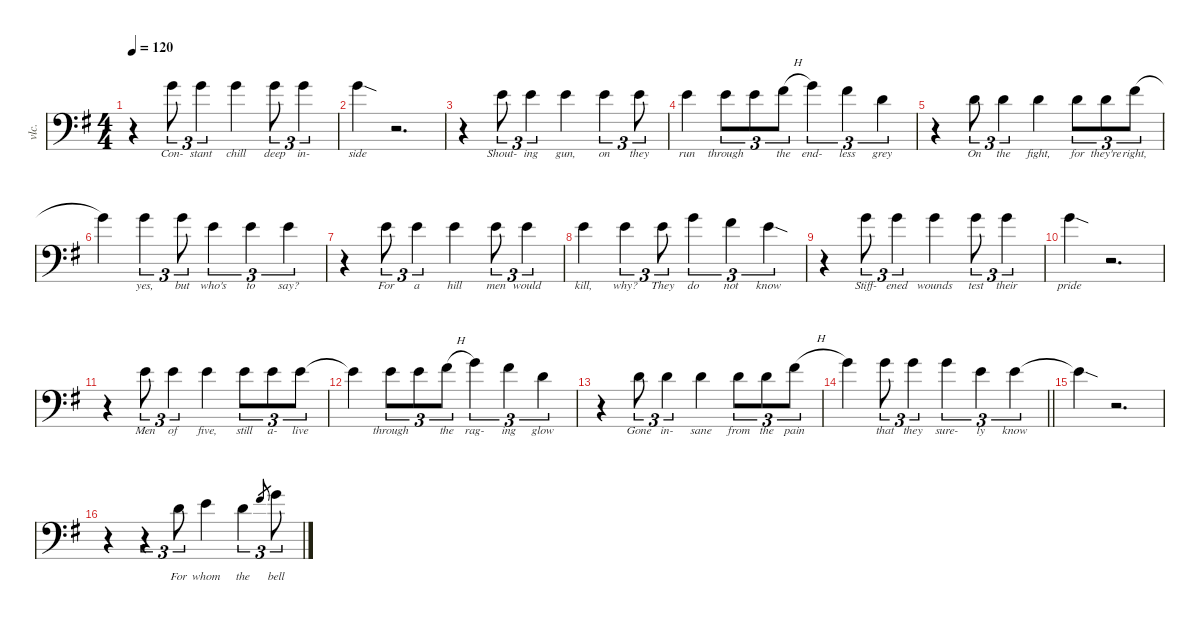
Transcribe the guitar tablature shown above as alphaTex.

\defaultSystemsLayout 4
\hideDynamics
\bracketExtendMode nobrackets
\otherSystemsTrackNameOrientation horizontal
\track ("Voz" "vlc.") {defaultSystemsLayout 16 instrument cello}
\staff {score}
\tuning (E4 B3 G3 D3 A2 E2)
\ts (4 4)
\tempo 120
\clef f4
\ks g
r.4{dy f beam Down} 3.1{acc forcenatural}.8{tu (3 2) lyrics (0 "Con-") lyrics (1 "") lyrics (2 "") lyrics (3 "") lyrics (4 "") beam Down} 3.1{acc forcenatural}.4{tu (3 2) lyrics (0 "stant") lyrics (1 "") lyrics (2 "") lyrics (3 "") lyrics (4 "") beam Down} 3.1{acc forcenatural}.4{lyrics (0 "chill") lyrics (1 "") lyrics (2 "") lyrics (3 "") lyrics (4 "") beam Down} 3.1{acc forcenatural}.8{tu (3 2) lyrics (0 "deep") lyrics (1 "") lyrics (2 "") lyrics (3 "") lyrics (4 "") beam Down} 3.1{acc forcenatural}.4{tu (3 2) lyrics (0 "in-") lyrics (1 "") lyrics (2 "") lyrics (3 "") lyrics (4 "") beam Down} |
3.1{sod acc forcenatural}.4{lyrics (0 "side") lyrics (1 "") lyrics (2 "") lyrics (3 "") lyrics (4 "") beam Down} r.2{d beam Down} |
r.4{beam Down} 0.1{acc forcenatural}.8{tu (3 2) lyrics (0 "Shout-") lyrics (1 "") lyrics (2 "") lyrics (3 "") lyrics (4 "") beam Down} 0.1{acc forcenatural}.4{tu (3 2) lyrics (0 "ing") lyrics (1 "") lyrics (2 "") lyrics (3 "") lyrics (4 "") beam Down} 0.1{acc forcenatural}.4{lyrics (0 "gun,") lyrics (1 "") lyrics (2 "") lyrics (3 "") lyrics (4 "") beam Down} 0.1{acc forcenatural}.4{tu (3 2) lyrics (0 "on") lyrics (1 "") lyrics (2 "") lyrics (3 "") lyrics (4 "") beam Down} 0.1{acc forcenatural}.8{tu (3 2) lyrics (0 "they") lyrics (1 "") lyrics (2 "") lyrics (3 "") lyrics (4 "") beam Down} |
0.1{acc forcenatural}.4{lyrics (0 "run") lyrics (1 "") lyrics (2 "") lyrics (3 "") lyrics (4 "") beam Down} 0.1{acc forcenatural}.8{tu (3 2) lyrics (0 "through") lyrics (1 "") lyrics (2 "") lyrics (3 "") lyrics (4 "") beam Down} 0.1{acc forcenatural}.8{tu (3 2) beam Down} 2.1{h acc #}.8{tu (3 2) lyrics (0 "the") lyrics (1 "") lyrics (2 "") lyrics (3 "") lyrics (4 "") beam Down} 3.1{acc forcenatural}.4{tu (3 2) lyrics (0 "end-") lyrics (1 "") lyrics (2 "") lyrics (3 "") lyrics (4 "") beam Down} 2.1{acc #}.4{tu (3 2) lyrics (0 "less") lyrics (1 "") lyrics (2 "") lyrics (3 "") lyrics (4 "") beam Down} 3.2{acc forcenatural}.4{tu (3 2) lyrics (0 "grey") lyrics (1 "") lyrics (2 "") lyrics (3 "") lyrics (4 "") beam Down} |
r.4{beam Down} 3.2{acc forcenatural}.8{tu (3 2) lyrics (0 "On") lyrics (1 "") lyrics (2 "") lyrics (3 "") lyrics (4 "") beam Down} 3.2{acc forcenatural}.4{tu (3 2) lyrics (0 "the") lyrics (1 "") lyrics (2 "") lyrics (3 "") lyrics (4 "") beam Down} 3.2{acc forcenatural}.4{lyrics (0 "fight,") lyrics (1 "") lyrics (2 "") lyrics (3 "") lyrics (4 "") beam Down} 3.2{acc forcenatural}.8{tu (3 2) lyrics (0 "for") lyrics (1 "") lyrics (2 "") lyrics (3 "") lyrics (4 "") beam Down} 3.2{acc forcenatural}.8{tu (3 2) lyrics (0 "they're") lyrics (1 "") lyrics (2 "") lyrics (3 "") lyrics (4 "") beam Down} 2.1{h acc #}.8{tu (3 2) lyrics (0 "right,") lyrics (1 "") lyrics (2 "") lyrics (3 "") lyrics (4 "") beam Down} |
3.1{acc forcenatural}.4{beam Down} 3.1{acc forcenatural}.4{tu (3 2) lyrics (0 "yes,") lyrics (1 "") lyrics (2 "") lyrics (3 "") lyrics (4 "") beam Down} 3.1{acc forcenatural}.8{tu (3 2) lyrics (0 "but") lyrics (1 "") lyrics (2 "") lyrics (3 "") lyrics (4 "") beam Down} 0.1{acc forcenatural}.4{tu (3 2) lyrics (0 "who's") lyrics (1 "") lyrics (2 "") lyrics (3 "") lyrics (4 "") beam Down} 0.1{acc forcenatural}.4{tu (3 2) lyrics (0 "to") lyrics (1 "") lyrics (2 "") lyrics (3 "") lyrics (4 "") beam Down} 0.1{acc forcenatural}.4{tu (3 2) lyrics (0 "say?") lyrics (1 "") lyrics (2 "") lyrics (3 "") lyrics (4 "") beam Down} |
r.4{beam Down} 0.1{acc forcenatural}.8{tu (3 2) lyrics (0 "For") lyrics (1 "") lyrics (2 "") lyrics (3 "") lyrics (4 "") beam Down} 0.1{acc forcenatural}.4{tu (3 2) lyrics (0 "a") lyrics (1 "") lyrics (2 "") lyrics (3 "") lyrics (4 "") beam Down} 0.1{acc forcenatural}.4{lyrics (0 "hill") lyrics (1 "") lyrics (2 "") lyrics (3 "") lyrics (4 "") beam Down} 0.1{acc forcenatural}.8{tu (3 2) lyrics (0 "men") lyrics (1 "") lyrics (2 "") lyrics (3 "") lyrics (4 "") beam Down} 0.1{acc forcenatural}.4{tu (3 2) lyrics (0 "would") lyrics (1 "") lyrics (2 "") lyrics (3 "") lyrics (4 "") beam Down} |
5.2{acc forcenatural}.4{lyrics (0 "kill,") lyrics (1 "") lyrics (2 "") lyrics (3 "") lyrics (4 "") beam Down} 0.1{acc forcenatural}.4{tu (3 2) lyrics (0 "why?") lyrics (1 "") lyrics (2 "") lyrics (3 "") lyrics (4 "") beam Down} 0.1{acc forcenatural}.8{tu (3 2) lyrics (0 "They") lyrics (1 "") lyrics (2 "") lyrics (3 "") lyrics (4 "") beam Down} 3.1{acc forcenatural}.4{tu (3 2) lyrics (0 "do") lyrics (1 "") lyrics (2 "") lyrics (3 "") lyrics (4 "") beam Down} 2.1{acc #}.4{tu (3 2) lyrics (0 "not") lyrics (1 "") lyrics (2 "") lyrics (3 "") lyrics (4 "") beam Down} 0.1{sod acc forcenatural}.4{tu (3 2) lyrics (0 "know") lyrics (1 "") lyrics (2 "") lyrics (3 "") lyrics (4 "") beam Down} |
r.4{beam Down} 3.1{acc forcenatural}.8{tu (3 2) lyrics (0 "Stiff-") lyrics (1 "") lyrics (2 "") lyrics (3 "") lyrics (4 "") beam Down} 3.1{acc forcenatural}.4{tu (3 2) lyrics (0 "ened") lyrics (1 "") lyrics (2 "") lyrics (3 "") lyrics (4 "") beam Down} 3.1{acc forcenatural}.4{lyrics (0 "wounds") lyrics (1 "") lyrics (2 "") lyrics (3 "") lyrics (4 "") beam Down} 3.1{acc forcenatural}.8{tu (3 2) lyrics (0 "test") lyrics (1 "") lyrics (2 "") lyrics (3 "") lyrics (4 "") beam Down} 3.1{acc forcenatural}.4{tu (3 2) lyrics (0 "their") lyrics (1 "") lyrics (2 "") lyrics (3 "") lyrics (4 "") beam Down} |
3.1{sod acc forcenatural}.4{lyrics (0 "pride") lyrics (1 "") lyrics (2 "") lyrics (3 "") lyrics (4 "") beam Down} r.2{d beam Down} |
r.4{beam Down} 0.1{acc forcenatural}.8{tu (3 2) lyrics (0 "Men") lyrics (1 "") lyrics (2 "") lyrics (3 "") lyrics (4 "") beam Down} 0.1{acc forcenatural}.4{tu (3 2) lyrics (0 "of") lyrics (1 "") lyrics (2 "") lyrics (3 "") lyrics (4 "") beam Down} 0.1{acc forcenatural}.4{lyrics (0 "five,") lyrics (1 "") lyrics (2 "") lyrics (3 "") lyrics (4 "") beam Down} 0.1{acc forcenatural}.8{tu (3 2) lyrics (0 "still") lyrics (1 "") lyrics (2 "") lyrics (3 "") lyrics (4 "") beam Down} 0.1{acc forcenatural}.8{tu (3 2) lyrics (0 "a-") lyrics (1 "") lyrics (2 "") lyrics (3 "") lyrics (4 "") beam Down} 0.1{acc forcenatural}.8{tu (3 2) lyrics (0 "live") lyrics (1 "") lyrics (2 "") lyrics (3 "") lyrics (4 "") beam Down} |
0.1{t acc forcenatural}.4{beam Down} 0.1{acc forcenatural}.8{tu (3 2) lyrics (0 "through") lyrics (1 "") lyrics (2 "") lyrics (3 "") lyrics (4 "") beam Down} 0.1{acc forcenatural}.8{tu (3 2) beam Down} 2.1{h acc #}.8{tu (3 2) lyrics (0 "the") lyrics (1 "") lyrics (2 "") lyrics (3 "") lyrics (4 "") beam Down} 3.1{acc forcenatural}.4{tu (3 2) lyrics (0 "rag-") lyrics (1 "") lyrics (2 "") lyrics (3 "") lyrics (4 "") beam Down} 2.1{acc #}.4{tu (3 2) lyrics (0 "ing") lyrics (1 "") lyrics (2 "") lyrics (3 "") lyrics (4 "") beam Down} 3.2{acc forcenatural}.4{tu (3 2) lyrics (0 "glow") lyrics (1 "") lyrics (2 "") lyrics (3 "") lyrics (4 "") beam Down} |
r.4{beam Down} 3.2{acc forcenatural}.8{tu (3 2) lyrics (0 "Gone") lyrics (1 "") lyrics (2 "") lyrics (3 "") lyrics (4 "") beam Down} 3.2{acc forcenatural}.4{tu (3 2) lyrics (0 "in-") lyrics (1 "") lyrics (2 "") lyrics (3 "") lyrics (4 "") beam Down} 3.2{acc forcenatural}.4{lyrics (0 "sane") lyrics (1 "") lyrics (2 "") lyrics (3 "") lyrics (4 "") beam Down} 3.2{acc forcenatural}.8{tu (3 2) lyrics (0 "from") lyrics (1 "") lyrics (2 "") lyrics (3 "") lyrics (4 "") beam Down} 3.2{acc forcenatural}.8{tu (3 2) lyrics (0 "the") lyrics (1 "") lyrics (2 "") lyrics (3 "") lyrics (4 "") beam Down} 2.1{h acc #}.8{tu (3 2) lyrics (0 "pain") lyrics (1 "") lyrics (2 "") lyrics (3 "") lyrics (4 "") beam Down} |
\barLineRight lightlight
3.1{acc forcenatural}.4{beam Down} 3.1{acc forcenatural}.8{tu (3 2) lyrics (0 "that") lyrics (1 "") lyrics (2 "") lyrics (3 "") lyrics (4 "") beam Down} 3.1{acc forcenatural}.4{tu (3 2) lyrics (0 "they") lyrics (1 "") lyrics (2 "") lyrics (3 "") lyrics (4 "") beam Down} 3.1{acc forcenatural}.4{tu (3 2) lyrics (0 "sure-") lyrics (1 "") lyrics (2 "") lyrics (3 "") lyrics (4 "") beam Down} 0.1{acc forcenatural}.4{tu (3 2) lyrics (0 "ly") lyrics (1 "") lyrics (2 "") lyrics (3 "") lyrics (4 "") beam Down} 0.1{acc forcenatural}.4{tu (3 2) lyrics (0 "know") lyrics (1 "") lyrics (2 "") lyrics (3 "") lyrics (4 "") beam Down} |
0.1{sod t acc forcenatural}.4{beam Down} r.2{d beam Down} |
r.4{beam Down} r.4{tu (3 2) beam Down} 3.2{acc forcenatural}.8{tu (3 2) lyrics (0 "For") lyrics (1 "") lyrics (2 "") lyrics (3 "") lyrics (4 "") beam Down} 0.1{acc forcenatural}.4{lyrics (0 "whom") lyrics (1 "") lyrics (2 "") lyrics (3 "") lyrics (4 "") beam Down} 3.2{acc forcenatural}.4{tu (3 2) lyrics (0 "the") lyrics (1 "") lyrics (2 "") lyrics (3 "") lyrics (4 "") beam Down} 2.1{acc #}.8{gr dy mf beam Up} 3.1{acc forcenatural}.8{tu (3 2) lyrics (0 "bell") lyrics (1 "") lyrics (2 "") lyrics (3 "") lyrics (4 "") dy f beam Down}
